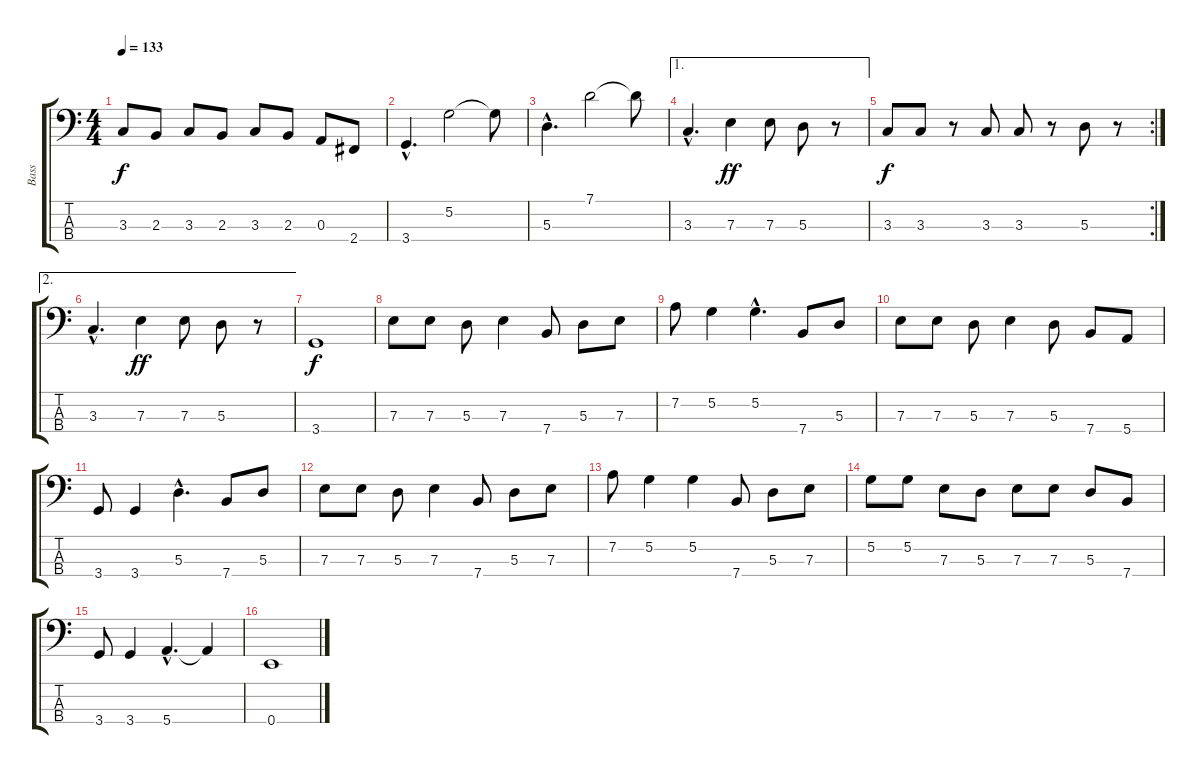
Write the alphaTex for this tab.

\track ("Bass" "Bass") {instrument electricbassfinger}
\staff {score tabs}
\tuning (G2 D2 A1 E1) {hide}
\ts (4 4)
\tempo 133
\clef f4
\ks c
3.3.8{dy f} 2.3.8 3.3.8 2.3.8 3.3.8 2.3.8 0.3.8 2.4.8 |
3.4{hac}.4{d} 5.2.2 5.2{t}.8 |
5.3{hac}.4{d} 7.1.2 7.1{t}.8 |
\ae 1
3.3{hac}.4{d} 7.3.4{dy ff} 7.3.8 5.3.8 r.8 |
\rc 2
3.3.8{dy f} 3.3.8 r.8 3.3.8 3.3.8 r.8 5.3.8 r.8 |
\ae 2
3.3{hac}.4{d} 7.3.4{dy ff} 7.3.8 5.3.8 r.8 |
3.4.1{dy f} |
7.3.8 7.3.8 5.3.8 7.3.4 7.4.8 5.3.8 7.3.8 |
7.2.8 5.2.4 5.2{hac}.4{d} 7.4.8 5.3.8 |
7.3.8 7.3.8 5.3.8 7.3.4 5.3.8 7.4.8 5.4.8 |
3.4.8 3.4.4 5.3{hac}.4{d} 7.4.8 5.3.8 |
7.3.8 7.3.8 5.3.8 7.3.4 7.4.8 5.3.8 7.3.8 |
7.2.8 5.2.4 5.2.4 7.4.8 5.3.8 7.3.8 |
5.2.8 5.2.8 7.3.8 5.3.8 7.3.8 7.3.8 5.3.8 7.4.8 |
3.4.8 3.4.4 5.4{hac}.4{d} 5.4{t}.4 |
0.4.1
